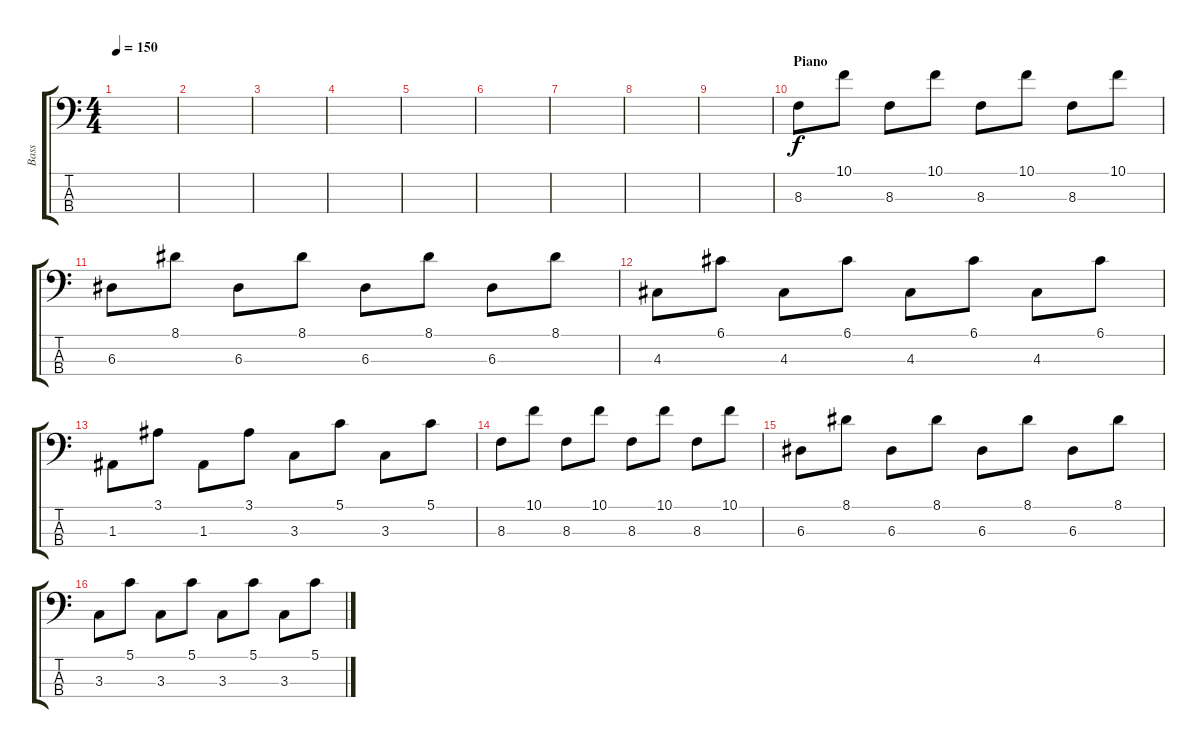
\track ("Bass" "Bass") {instrument acousticbass}
\staff {score tabs}
\tuning (G2 D2 A1 E1) {hide}
\ts (4 4)
\tempo 150
\clef f4
\ks c
|
|
|
|
|
|
|
|
|
\section ("" "Piano")
8.3.8 10.1.8 8.3.8 10.1.8 8.3.8 10.1.8 8.3.8 10.1.8 |
6.3.8 8.1.8 6.3.8 8.1.8 6.3.8 8.1.8 6.3.8 8.1.8 |
4.3.8 6.1.8 4.3.8 6.1.8 4.3.8 6.1.8 4.3.8 6.1.8 |
1.3.8 3.1.8 1.3.8 3.1.8 3.3.8 5.1.8 3.3.8 5.1.8 |
8.3.8 10.1.8 8.3.8 10.1.8 8.3.8 10.1.8 8.3.8 10.1.8 |
6.3.8 8.1.8 6.3.8 8.1.8 6.3.8 8.1.8 6.3.8 8.1.8 |
3.3.8 5.1.8 3.3.8 5.1.8 3.3.8 5.1.8 3.3.8 5.1.8
